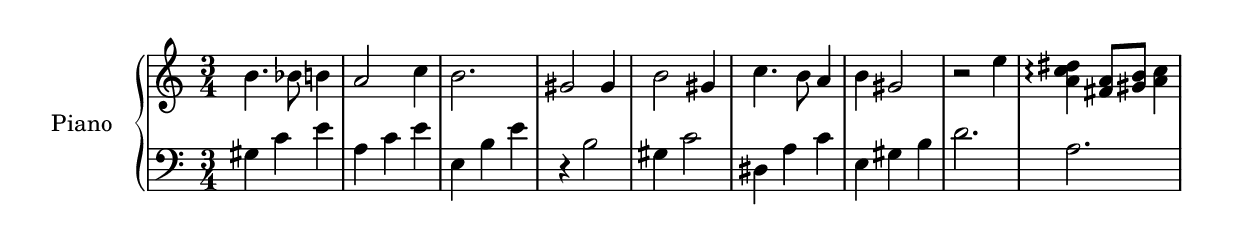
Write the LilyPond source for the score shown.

% LilyBin
upper = \relative c'' {
  \clef treble
  \key c \major
  \time 3/4

  b4. bes8 b4 |
  a2 c4 |
  b2. |
  gis2 gis4 |
  b2 gis4 |
  c4. b8 a4 |
  b4 gis2~ |
  r2 e'4 |
  <a, c dis>4\arpeggio <fis a>8 <gis b> <a c>4 |
}

lower = \relative c' {
  \clef bass
  \key c \major
  \time 3/4

  gis4 c e |
  a, c e |
  e, b' e |
  r4 b2 |
  gis4 c2 |
  dis,4 a' c |
  e,4 gis b |
  d2. |
  a2. |
}

\score {
  \new PianoStaff <<
    \set PianoStaff.instrumentName = #"Piano  "
    \new Staff = "upper" \upper
    \new Staff = "lower" \lower
  >>
  \layout { }
  \midi {
    \context {
      \Score
      tempoWholesPerMinute = #(ly:make-moment 140 4)
     }
  }
}
